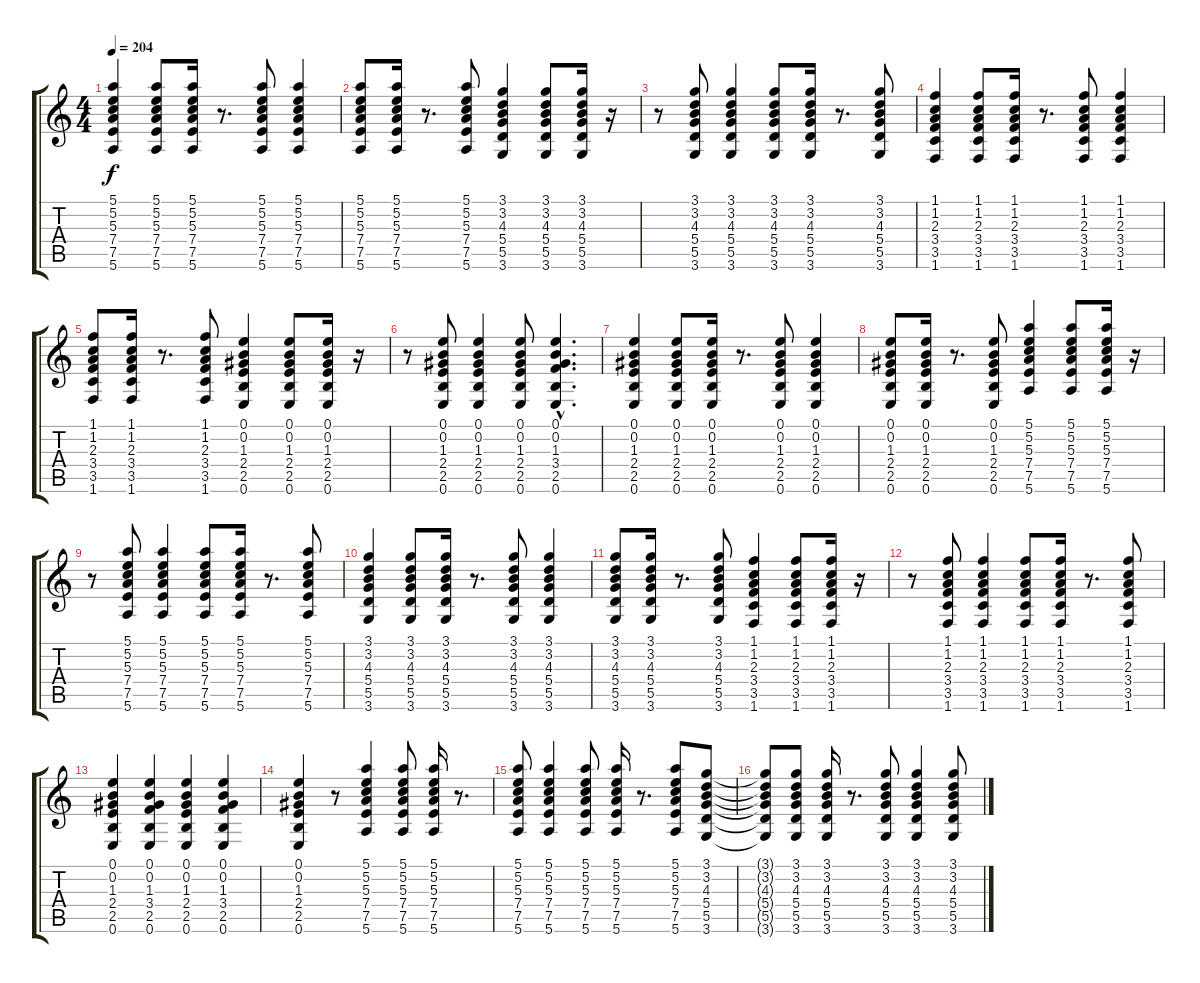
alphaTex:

\track "" {instrument acousticguitarsteel}
\staff {score tabs}
\tuning (E4 B3 G3 D3 A2 E2) {hide}
\ts (4 4)
\tempo 204
\clef g2
\ks c
(5.1 5.2 5.3 7.4 7.5 5.6).4{dy f instrument acousticguitarsteel} (5.1 5.2 5.3 7.4 7.5 5.6).8 (5.1 5.2 5.3 7.4 7.5 5.6).16 r.8{d} (5.1 5.2 5.3 7.4 7.5 5.6).8 (5.1 5.2 5.3 7.4 7.5 5.6).4 |
(5.1 5.2 5.3 7.4 7.5 5.6).8 (5.1 5.2 5.3 7.4 7.5 5.6).16 r.8{d} (5.1 5.2 5.3 7.4 7.5 5.6).8 (3.1 3.2 4.3 5.4 5.5 3.6).4 (3.1 3.2 4.3 5.4 5.5 3.6).8 (3.1 3.2 4.3 5.4 5.5 3.6).16 r.16 |
r.8 (3.1 3.2 4.3 5.4 5.5 3.6).8 (3.1 3.2 4.3 5.4 5.5 3.6).4 (3.1 3.2 4.3 5.4 5.5 3.6).8 (3.1 3.2 4.3 5.4 5.5 3.6).16 r.8{d} (3.1 3.2 4.3 5.4 5.5 3.6).8 |
(1.1 1.2 2.3 3.4 3.5 1.6).4 (1.1 1.2 2.3 3.4 3.5 1.6).8 (1.1 1.2 2.3 3.4 3.5 1.6).16 r.8{d} (1.1 1.2 2.3 3.4 3.5 1.6).8 (1.1 1.2 2.3 3.4 3.5 1.6).4 |
(1.1 1.2 2.3 3.4 3.5 1.6).8 (1.1 1.2 2.3 3.4 3.5 1.6).16 r.8{d} (1.1 1.2 2.3 3.4 3.5 1.6).8 (0.1 0.2 1.3 2.4 2.5 0.6).4 (0.1 0.2 1.3 2.4 2.5 0.6).8 (0.1 0.2 1.3 2.4 2.5 0.6).16 r.16 |
r.8 (0.1 0.2 1.3 2.4 2.5 0.6).8 (0.1 0.2 1.3 2.4 2.5 0.6).4 (0.1 0.2 1.3 2.4 2.5 0.6).8 (0.1{hac} 0.2{hac} 1.3{hac} 3.4{hac} 2.5{hac} 0.6{hac}).4{d} |
(0.1 0.2 1.3 2.4 2.5 0.6).4 (0.1 0.2 1.3 2.4 2.5 0.6).8 (0.1 0.2 1.3 2.4 2.5 0.6).16 r.8{d} (0.1 0.2 1.3 2.4 2.5 0.6).8 (0.1 0.2 1.3 2.4 2.5 0.6).4 |
(0.1 0.2 1.3 2.4 2.5 0.6).8 (0.1 0.2 1.3 2.4 2.5 0.6).16 r.8{d} (0.1 0.2 1.3 2.4 2.5 0.6).8 (5.1 5.2 5.3 7.4 7.5 5.6).4 (5.1 5.2 5.3 7.4 7.5 5.6).8 (5.1 5.2 5.3 7.4 7.5 5.6).16 r.16 |
r.8 (5.1 5.2 5.3 7.4 7.5 5.6).8 (5.1 5.2 5.3 7.4 7.5 5.6).4 (5.1 5.2 5.3 7.4 7.5 5.6).8 (5.1 5.2 5.3 7.4 7.5 5.6).16 r.8{d} (5.1 5.2 5.3 7.4 7.5 5.6).8 |
(3.1 3.2 4.3 5.4 5.5 3.6).4 (3.1 3.2 4.3 5.4 5.5 3.6).8 (3.1 3.2 4.3 5.4 5.5 3.6).16 r.8{d} (3.1 3.2 4.3 5.4 5.5 3.6).8 (3.1 3.2 4.3 5.4 5.5 3.6).4 |
(3.1 3.2 4.3 5.4 5.5 3.6).8 (3.1 3.2 4.3 5.4 5.5 3.6).16 r.8{d} (3.1 3.2 4.3 5.4 5.5 3.6).8 (1.1 1.2 2.3 3.4 3.5 1.6).4 (1.1 1.2 2.3 3.4 3.5 1.6).8 (1.1 1.2 2.3 3.4 3.5 1.6).16 r.16 |
r.8 (1.1 1.2 2.3 3.4 3.5 1.6).8 (1.1 1.2 2.3 3.4 3.5 1.6).4 (1.1 1.2 2.3 3.4 3.5 1.6).8 (1.1 1.2 2.3 3.4 3.5 1.6).16 r.8{d} (1.1 1.2 2.3 3.4 3.5 1.6).8 |
(0.1 0.2 1.3 2.4 2.5 0.6).4 (0.1 0.2 1.3 3.4 2.5 0.6).4 (0.1 0.2 1.3 2.4 2.5 0.6).4 (0.1 0.2 1.3 3.4 2.5 0.6).4 |
(0.1 0.2 1.3 2.4 2.5 0.6).4 r.8 (5.1 5.2 5.3 7.4 7.5 5.6).4 (5.1 5.2 5.3 7.4 7.5 5.6).8 (5.1 5.2 5.3 7.4 7.5 5.6).16 r.8{d} |
(5.1 5.2 5.3 7.4 7.5 5.6).8 (5.1 5.2 5.3 7.4 7.5 5.6).4 (5.1 5.2 5.3 7.4 7.5 5.6).8 (5.1 5.2 5.3 7.4 7.5 5.6).16 r.8{d} (5.1 5.2 5.3 7.4 7.5 5.6).8 (3.1 3.2 4.3 5.4 5.5 3.6).8 |
(3.1{t} 3.2{t} 4.3{t} 5.4{t} 5.5{t} 3.6{t}).8 (3.1 3.2 4.3 5.4 5.5 3.6).8 (3.1 3.2 4.3 5.4 5.5 3.6).16 r.8{d} (3.1 3.2 4.3 5.4 5.5 3.6).8 (3.1 3.2 4.3 5.4 5.5 3.6).4 (3.1 3.2 4.3 5.4 5.5 3.6).8
